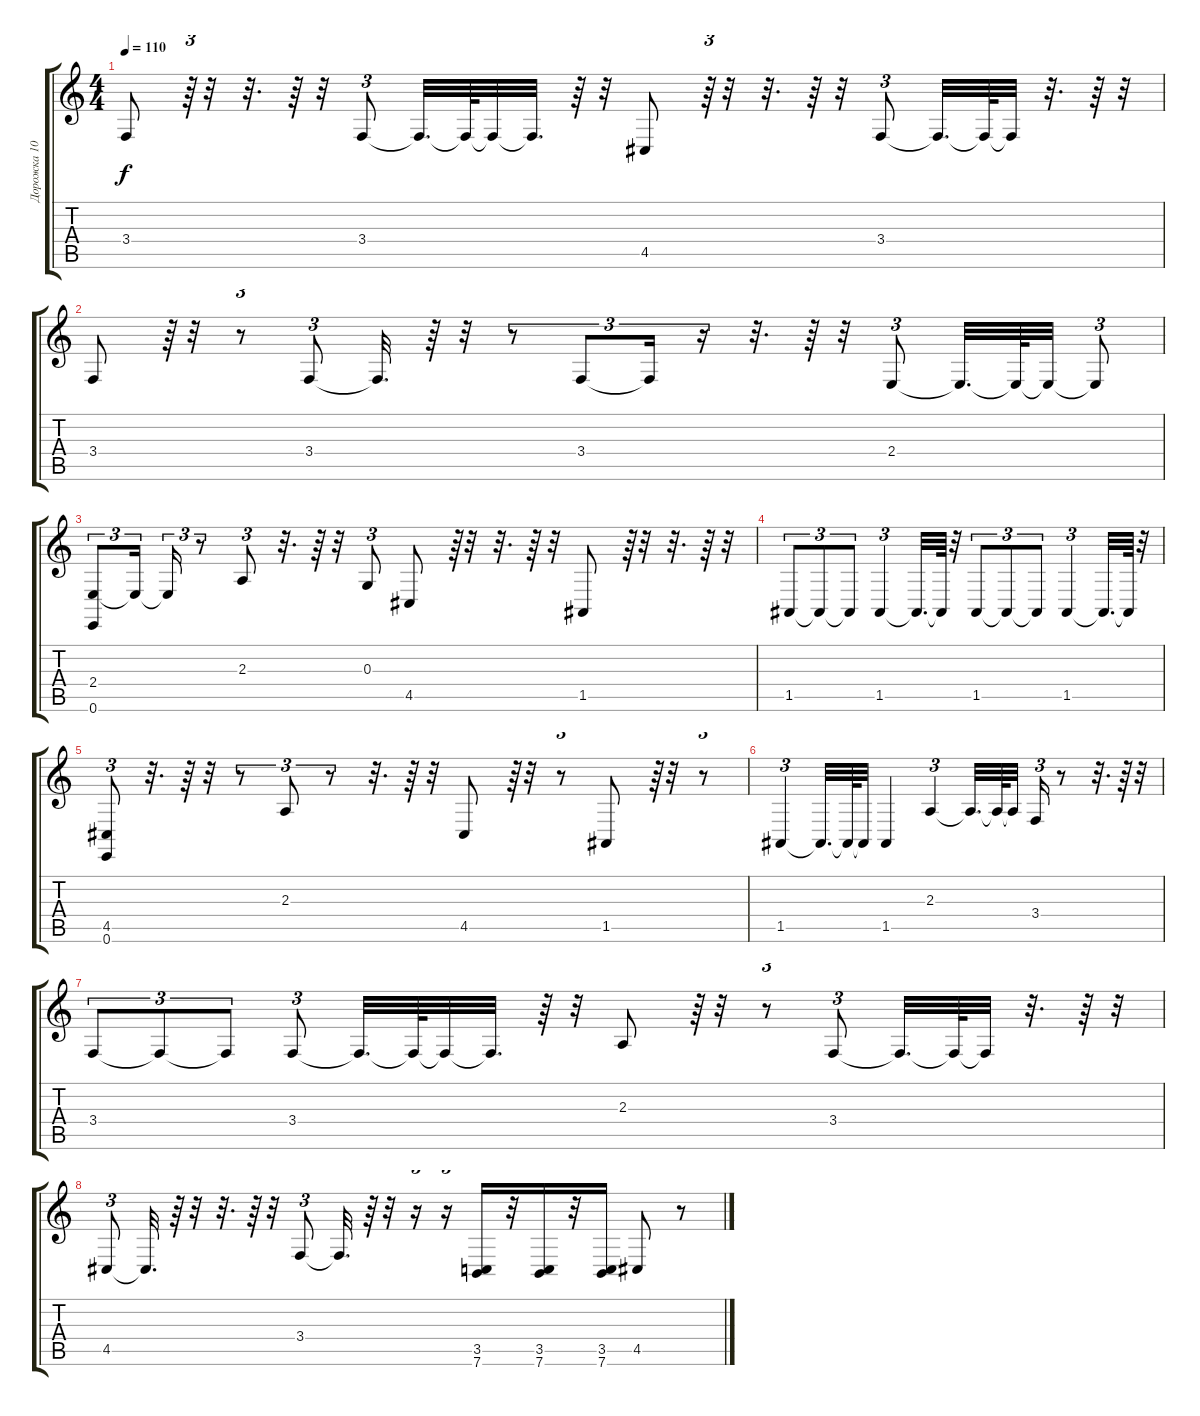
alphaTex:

\track ("Дорожка 10" "Дорожка 10") {instrument acousticgrandpiano}
\staff {score tabs}
\tuning (E4 B3 G3 D3 A2 E2) {hide}
\ts (4 4)
\tempo 110
\clef g2
\ks c
3.4.8{dy f} r.64{tu (3 2)} r.32 r.32{d} r.64 r.32 3.4.8{tu (3 2)} 3.4{t}.32{d} 3.4{t}.64 3.4{t}.32 3.4{t}.32{d} r.64 r.32 4.5.8 r.64{tu (3 2)} r.32 r.32{d} r.64 r.32 3.4.8{tu (3 2)} 3.4{t}.32{d} 3.4{t}.64 3.4{t}.32 r.32{d} r.64 r.32 |
3.4.8 r.64{tu (3 2)} r.32 r.8{tu (3 2)} 3.4.8{tu (3 2)} 3.4{t}.32{d} r.64 r.32 r.8{tu (3 2)} 3.4.8{tu (3 2)} 3.4{t}.16{tu (3 2)} r.16{tu (3 2)} r.32{d} r.64 r.32 2.4.8{tu (3 2)} 2.4{t}.32{d} 2.4{t}.64 2.4{t}.32 2.4{t}.8{tu (3 2)} |
(2.4 0.6).8{tu (3 2)} 2.4{t}.16{tu (3 2)} 2.4{t}.16{tu (3 2)} r.8{tu (3 2)} 2.3.8{tu (3 2)} r.32{d} r.64 r.32 0.3.8{tu (3 2)} 4.5.8 r.64{tu (3 2)} r.32 r.32{d} r.64 r.32 1.5.8 r.64{tu (3 2)} r.32 r.32{d} r.64 r.32 |
1.5.8{tu (3 2)} 1.5{t}.8{tu (3 2)} 1.5{t}.8{tu (3 2)} 1.5.4{tu (3 2)} 1.5{t}.32{d} 1.5{t}.64 r.32 1.5.8{tu (3 2)} 1.5{t}.8{tu (3 2)} 1.5{t}.8{tu (3 2)} 1.5.4{tu (3 2)} 1.5{t}.32{d} 1.5{t}.64 r.32 |
(4.5 0.6).8{tu (3 2)} r.32{d} r.64 r.32 r.8{tu (3 2)} 2.3.8{tu (3 2)} r.8{tu (3 2)} r.32{d} r.64 r.32 4.5.8 r.64{tu (3 2)} r.32 r.8{tu (3 2)} 1.5.8 r.64{tu (3 2)} r.32 r.8{tu (3 2)} |
1.5.4{tu (3 2)} 1.5{t}.32{d} 1.5{t}.64 1.5{t}.32 1.5.4 2.3.4{tu (3 2)} 2.3{t}.32{d} 2.3{t}.64 2.3{t}.32 3.4.16{tu (3 2)} r.8 r.32{d} r.64 r.32 |
3.4.8{tu (3 2)} 3.4{t}.8{tu (3 2)} 3.4{t}.8{tu (3 2)} 3.4.8{tu (3 2)} 3.4{t}.32{d} 3.4{t}.64 3.4{t}.32 3.4{t}.32{d} r.64 r.32 2.3.8 r.64{tu (3 2)} r.32 r.8{tu (3 2)} 3.4.8{tu (3 2)} 3.4{t}.32{d} 3.4{t}.64 3.4{t}.32 r.32{d} r.64 r.32 |
4.5.8{tu (3 2)} 4.5{t}.32{d} r.64 r.32 r.32{d} r.64 r.32 3.4.8{tu (3 2)} 3.4{t}.32{d} r.64 r.32 r.16{tu (3 2)} r.16{tu (3 2)} (3.5 7.6).16 r.32 (3.5 7.6).16 r.32 (3.5 7.6).16 4.5.8 r.8
